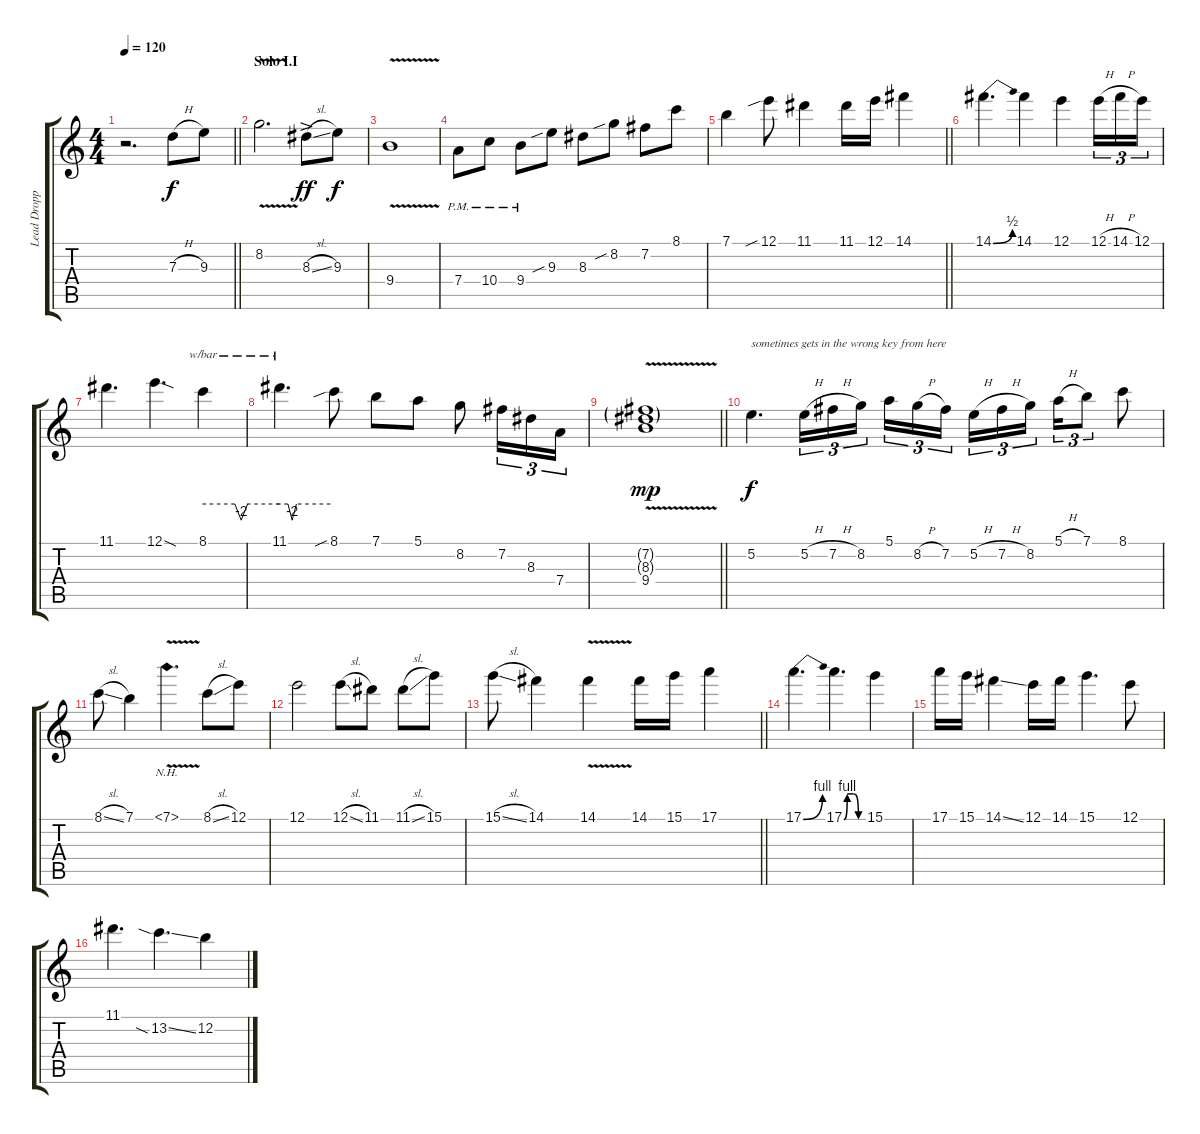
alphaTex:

\track ("Lead Dropped D " "Lead Dropp") {instrument distortionguitar}
\staff {score tabs}
\tuning (E4 B3 G3 D3 A2 D2) {hide}
\ts (4 4)
\tempo 120
\clef g2
\barLineRight lightlight
\ks c
r.2{d dy f balance 8} 7.3{h}.8 9.3.8 |
\section ("" "Solo I.I")
8.2{v}.2{d} 8.3{sl ac}.8{dy ff} 9.3.8{dy f} |
9.4{v}.1 |
7.4{pm}.8 10.4{pm}.8 9.4{pm}.8 9.3{sib}.8 8.3.8 8.2{sib}.8 7.2.8 8.1.8 |
\barLineRight lightlight
7.1.4 12.1{sib}.8 11.1.4 11.1.16 12.1.16 14.1.4 |
14.1{be (bend 0 0 60 2)}.4{d} 14.1.4 12.1.4 12.1{h}.16{tu (3 2)} 14.1{h}.16{tu (3 2)} 12.1.16{tu (3 2)} |
11.1.4{d} 12.1{sod}.4{d} 8.1.4{tbe (custom default 0 0 25 0 30 -8 35 0 60 0)} |
11.1.4{d tbe (custom default 0 0 10 0 15 -8 20 0 60 0)} 8.1{sib}.8 7.1.8 5.1.8 8.2.8 7.2.16{tu (3 2)} 8.3.16{tu (3 2)} 7.4.16{tu (3 2)} |
\barLineRight lightlight
(7.2{g} 8.3{g} 9.4{v}).1{dy mp} |
5.2.4{d txt "sometimes gets in the wrong key from here" dy f} 5.2{h}.16{tu (3 2)} 7.2{h}.16{tu (3 2)} 8.2.16{tu (3 2)} 5.1.16{tu (3 2)} 8.2{h}.16{tu (3 2)} 7.2.16{tu (3 2) beam splitsecondary} 5.2{h}.16{tu (3 2)} 7.2{h}.16{tu (3 2)} 8.2.16{tu (3 2)} 5.1{h}.16{tu (3 2)} 7.1.8{tu (3 2)} 8.1.8 |
8.1{sl}.8 7.1.4 7.1{nh v}.4{d} 8.1{sl}.8 12.1.8 |
12.1.2 12.1{sl}.8 11.1.8 11.1{sl}.8 15.1.8 |
\barLineRight lightlight
15.1{sl}.8 14.1.4 14.1{v}.4 14.1.16 15.1.16 17.1.4 |
17.1{be (bend 0 0 60 4)}.4{d} 17.1{be (custom 0 0 10 4 30 4 45 0 60 0)}.4{d} 15.1.4 |
17.1.16 15.1.16 14.1{ss}.4 12.1.16 14.1.16 15.1.4{d} 12.1.8 |
11.1.4{d} 13.2{sia ss}.4{d} 12.2.4
